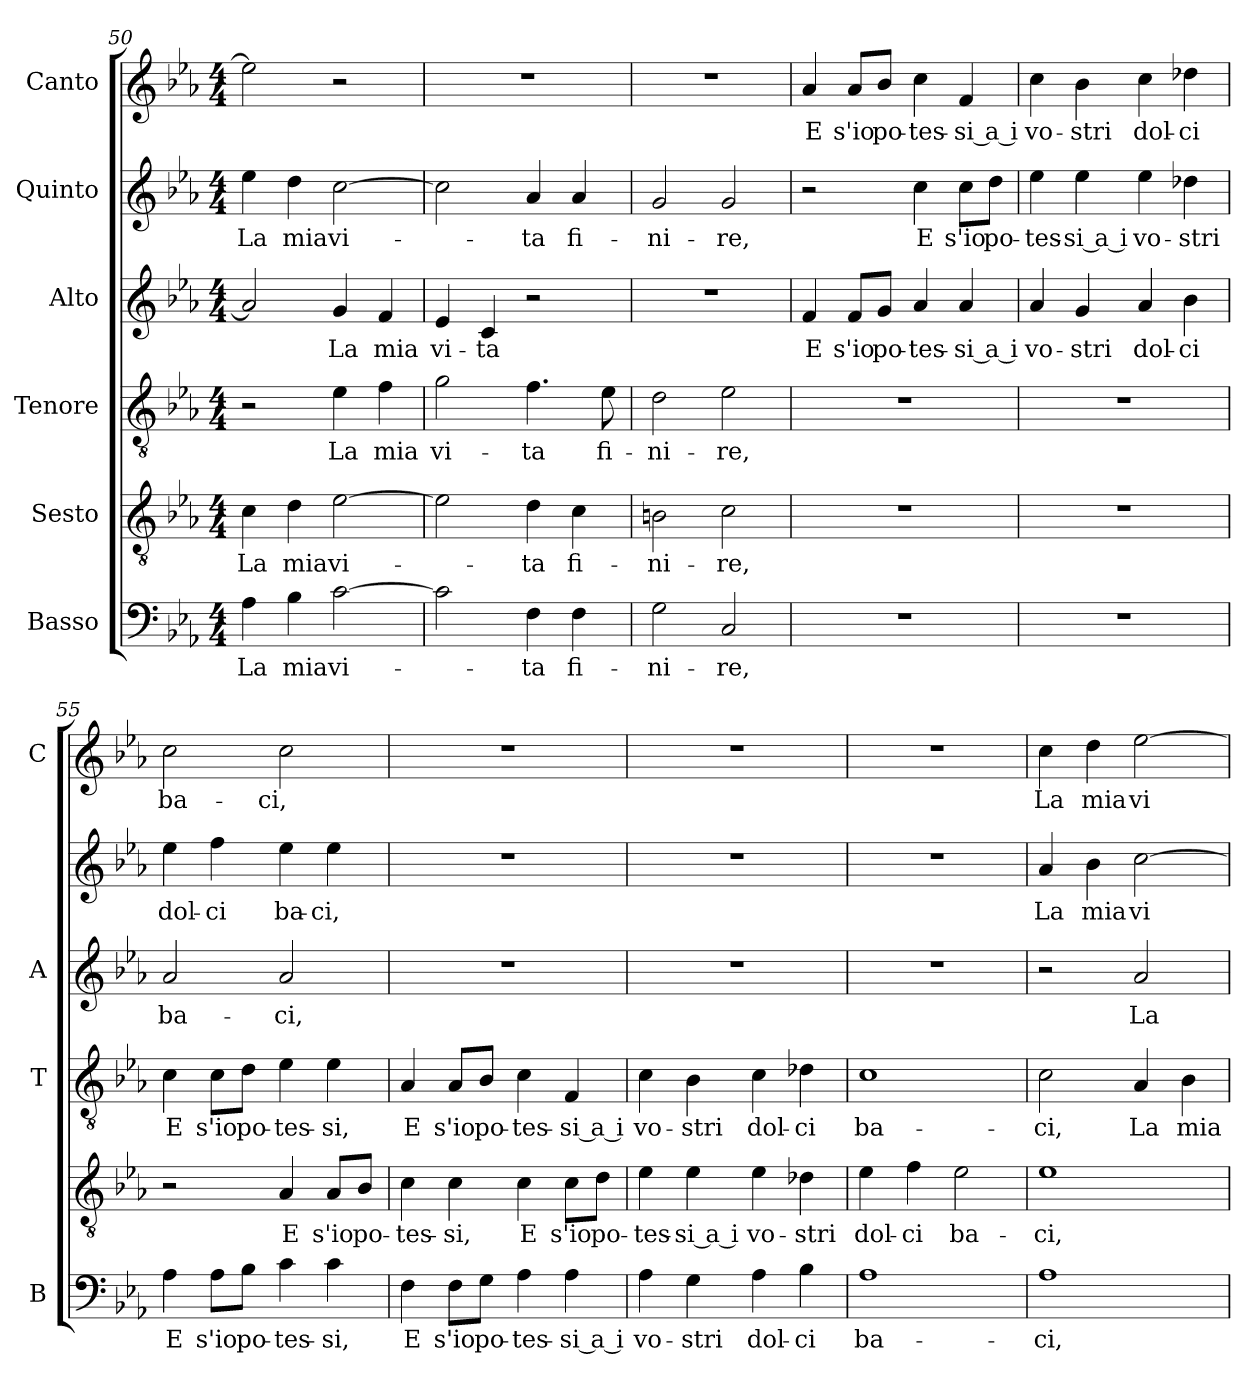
**kern	**text	**kern	**text	**kern	**text	**kern	**text	**kern	**text	**kern	**text
*part6	*part6	*part5	*part5	*part4	*part4	*part3	*part3	*part2	*part2	*part1	*part1
*staff6	*staff6	*staff5	*staff5	*staff4	*staff4	*staff3	*staff3	*staff2	*staff2	*staff1	*staff1
*I"Basso	*	*I"Sesto	*	*I"Tenore	*	*I"Alto	*	*I"Quinto	*	*I"Canto	*
*I'B	*	*	*	*I'T	*	*I'A	*	*	*	*I'C	*
!!LO:LB:g=z
*clefF4	*	*clefGv2	*	*clefGv2	*	*clefG2	*	*clefG2	*	*clefG2	*
*k[b-e-a-]	*	*k[b-e-a-]	*	*k[b-e-a-]	*	*k[b-e-a-]	*	*k[b-e-a-]	*	*k[b-e-a-]	*
*E-:	*	*E-:	*	*E-:	*	*E-:	*	*E-:	*	*E-:	*
*M4/4	*	*M4/4	*	*M4/4	*	*M4/4	*	*M4/4	*	*M4/4	*
=50	=50	=50	=50	=50	=50	=50	=50	=50	=50	=50	=50
!	!LO:LY:b	!	!LO:LY:b	!	!	!	!	!	!LO:LY:b	!	!
4A-\	La	4c\	La	2r	.	2a-/]	.	4ee-\	La	2ee-\]	.
!	!LO:LY:b	!	!LO:LY:b	!	!	!	!	!	!LO:LY:b	!	!
4B-\	mia	4d\	mia	.	.	.	.	4dd\	mia	.	.
!	!LO:LY:b	!	!LO:LY:b	!	!LO:LY:b	!	!LO:LY:b	!	!LO:LY:b	!	!
[2c\	vi-	[2e-\	vi-	4e-\	La	4g/	La	[2cc\	vi-	2r	.
!	!	!	!	!	!LO:LY:b	!	!LO:LY:b	!	!	!	!
.	.	.	.	4f\	mia	4f/	mia	.	.	.	.
=51	=51	=51	=51	=51	=51	=51	=51	=51	=51	=51	=51
!	!	!	!	!	!LO:LY:b	!	!LO:LY:b	!	!	!	!
2c\]	.	2e-\]	.	2g\	vi-	4e-/	vi-	2cc\]	.	1r	.
!	!	!	!	!	!	!	!LO:LY:b	!	!	!	!
.	.	.	.	.	.	4c/	-ta	.	.	.	.
!	!LO:LY:b	!	!LO:LY:b	!	!LO:LY:b	!	!	!	!LO:LY:b	!	!
4F\	-ta	4d\	-ta	4.f\	-ta	2r	.	4a-/	-ta	.	.
!	!LO:LY:b	!	!LO:LY:b	!	!	!	!	!	!LO:LY:b	!	!
4F\	fi-	4c\	fi-	.	.	.	.	4a-/	fi-	.	.
!	!	!	!	!	!LO:LY:b	!	!	!	!	!	!
.	.	.	.	8e-\	fi-	.	.	.	.	.	.
=52	=52	=52	=52	=52	=52	=52	=52	=52	=52	=52	=52
!	!LO:LY:b	!	!LO:LY:b	!	!LO:LY:b	!	!	!	!LO:LY:b	!	!
2G\	-ni-	2Bn\	-ni-	2d\	-ni-	1r	.	2g/	-ni-	1r	.
!	!LO:LY:b	!	!LO:LY:b	!	!LO:LY:b	!	!	!	!LO:LY:b	!	!
2C/	-re,	2c\	-re,	2e-\	-re,	.	.	2g/	-re,	.	.
=53	=53	=53	=53	=53	=53	=53	=53	=53	=53	=53	=53
!	!	!	!	!	!	!	!LO:LY:b	!	!	!	!LO:LY:b
1r	.	1r	.	1r	.	4f/	E	2r	.	4a-/	E
!	!	!	!	!	!	!	!LO:LY:b	!	!	!	!LO:LY:b
.	.	.	.	.	.	8f/L	s'io	.	.	8a-/L	s'io
!	!	!	!	!	!	!	!LO:LY:b	!	!	!	!LO:LY:b
.	.	.	.	.	.	8g/J	po-	.	.	8b-/J	po-
!	!	!	!	!	!	!	!LO:LY:b	!	!LO:LY:b	!	!LO:LY:b
.	.	.	.	.	.	4a-/	-tes-	4cc\	E	4cc\	-tes-
!	!	!	!	!	!	!	!LO:LY:b	!	!LO:LY:b	!	!LO:LY:b
.	.	.	.	.	.	4a-/	-si a i	8cc\L	s'io	4f/	-si a i
!	!	!	!	!	!	!	!	!	!LO:LY:b	!	!
.	.	.	.	.	.	.	.	8dd\J	po-	.	.
=54	=54	=54	=54	=54	=54	=54	=54	=54	=54	=54	=54
!	!	!	!	!	!	!	!LO:LY:b	!	!LO:LY:b	!	!LO:LY:b
1r	.	1r	.	1r	.	4a-/	vo-	4ee-\	-tes-	4cc\	vo-
!	!	!	!	!	!	!	!LO:LY:b	!	!LO:LY:b	!	!LO:LY:b
.	.	.	.	.	.	4g/	-stri	4ee-\	-si a i	4b-\	-stri
!	!	!	!	!	!	!	!LO:LY:b	!	!LO:LY:b	!	!LO:LY:b
.	.	.	.	.	.	4a-/	dol-	4ee-\	vo-	4cc\	dol-
!	!	!	!	!	!	!	!LO:LY:b	!	!LO:LY:b	!	!LO:LY:b
.	.	.	.	.	.	4b-\	-ci	4dd-X\	-stri	4dd-X\	-ci
=55	=55	=55	=55	=55	=55	=55	=55	=55	=55	=55	=55
!	!LO:LY:b	!	!	!	!LO:LY:b	!	!LO:LY:b	!	!LO:LY:b	!	!LO:LY:b
4A-\	E	2r	.	4c\	E	2a-/	ba-	4ee-\	dol-	2cc\	ba-
!	!LO:LY:b	!	!	!	!LO:LY:b	!	!	!	!LO:LY:b	!	!
8A-\L	s'io	.	.	8c\L	s'io	.	.	4ff\	-ci	.	.
!	!LO:LY:b	!	!	!	!LO:LY:b	!	!	!	!	!	!
8B-\J	po-	.	.	8d\J	po-	.	.	.	.	.	.
!	!LO:LY:b	!	!LO:LY:b	!	!LO:LY:b	!	!LO:LY:b	!	!LO:LY:b	!	!LO:LY:b
4c\	-tes-	4A-/	E	4e-\	-tes-	2a-/	-ci,	4ee-\	ba-	2cc\	-ci,
!	!LO:LY:b	!	!LO:LY:b	!	!LO:LY:b	!	!	!	!LO:LY:b	!	!
4c\	-si,	8A-/L	s'io	4e-\	-si,	.	.	4ee-\	-ci,	.	.
!	!	!	!LO:LY:b	!	!	!	!	!	!	!	!
.	.	8B-/J	po-	.	.	.	.	.	.	.	.
=56	=56	=56	=56	=56	=56	=56	=56	=56	=56	=56	=56
!	!LO:LY:b	!	!LO:LY:b	!	!LO:LY:b	!	!	!	!	!	!
4F\	E	4c\	-tes-	4A-/	E	1r	.	1r	.	1r	.
!	!LO:LY:b	!	!LO:LY:b	!	!LO:LY:b	!	!	!	!	!	!
8F\L	s'io	4c\	-si,	8A-/L	s'io	.	.	.	.	.	.
!	!LO:LY:b	!	!	!	!LO:LY:b	!	!	!	!	!	!
8G\J	po-	.	.	8B-/J	po-	.	.	.	.	.	.
!	!LO:LY:b	!	!LO:LY:b	!	!LO:LY:b	!	!	!	!	!	!
4A-\	-tes-	4c\	E	4c\	-tes-	.	.	.	.	.	.
!	!LO:LY:b	!	!LO:LY:b	!	!LO:LY:b	!	!	!	!	!	!
4A-\	-si a i	8c\L	s'io	4F/	-si a i	.	.	.	.	.	.
!	!	!	!LO:LY:b	!	!	!	!	!	!	!	!
.	.	8d\J	po-	.	.	.	.	.	.	.	.
=57	=57	=57	=57	=57	=57	=57	=57	=57	=57	=57	=57
!	!LO:LY:b	!	!LO:LY:b	!	!LO:LY:b	!	!	!	!	!	!
4A-\	vo-	4e-\	-tes-	4c\	vo-	1r	.	1r	.	1r	.
!	!LO:LY:b	!	!LO:LY:b	!	!LO:LY:b	!	!	!	!	!	!
4G\	-stri	4e-\	-si a i	4B-\	-stri	.	.	.	.	.	.
!	!LO:LY:b	!	!LO:LY:b	!	!LO:LY:b	!	!	!	!	!	!
4A-\	dol-	4e-\	vo-	4c\	dol-	.	.	.	.	.	.
!	!LO:LY:b	!	!LO:LY:b	!	!LO:LY:b	!	!	!	!	!	!
4B-\	-ci	4d-X\	-stri	4d-X\	-ci	.	.	.	.	.	.
!!LO:LB:g=z
=58	=58	=58	=58	=58	=58	=58	=58	=58	=58	=58	=58
!	!LO:LY:b	!	!LO:LY:b	!	!LO:LY:b	!	!	!	!	!	!
1A-	ba-	4e-\	dol-	1c	ba-	1r	.	1r	.	1r	.
!	!	!	!LO:LY:b	!	!	!	!	!	!	!	!
.	.	4f\	-ci	.	.	.	.	.	.	.	.
!	!	!	!LO:LY:b	!	!	!	!	!	!	!	!
.	.	2e-\	ba-	.	.	.	.	.	.	.	.
=59	=59	=59	=59	=59	=59	=59	=59	=59	=59	=59	=59
!	!LO:LY:b	!	!LO:LY:b	!	!LO:LY:b	!	!	!	!LO:LY:b	!	!LO:LY:b
1A-	-ci,	1e-	-ci,	2c\	-ci,	2r	.	4a-/	La	4cc\	La
!	!	!	!	!	!	!	!	!	!LO:LY:b	!	!LO:LY:b
.	.	.	.	.	.	.	.	4b-\	mia	4dd\	mia
!	!	!	!	!	!LO:LY:b	!	!LO:LY:b	!	!LO:LY:b	!	!LO:LY:b
.	.	.	.	4A-/	La	2a-/	La	[2cc\	vi-	[2ee-\	vi-
!	!	!	!	!	!LO:LY:b	!	!	!	!	!	!
.	.	.	.	4B-\	mia	.	.	.	.	.	.
=	=	=	=	=	=	=	=	=	=	=	=
*-	*-	*-	*-	*-	*-	*-	*-	*-	*-	*-	*-
